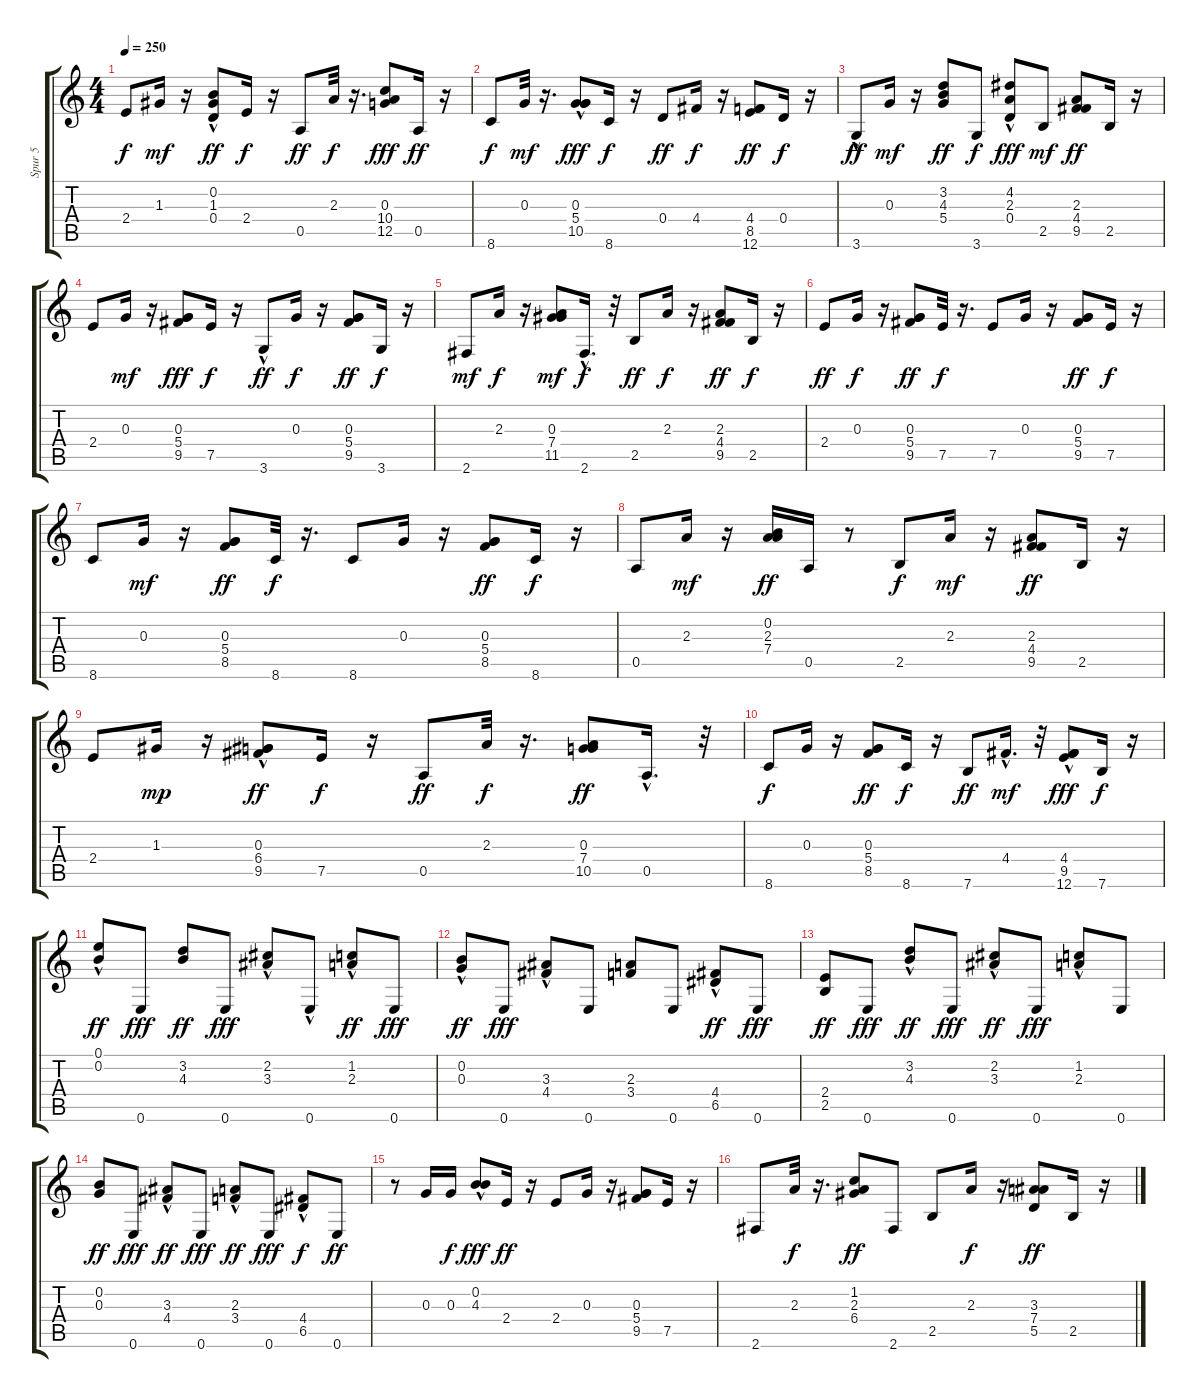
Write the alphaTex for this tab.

\track ("Spur 5" "Spur 5") {instrument acousticguitarsteel}
\staff {score tabs}
\tuning (E4 B3 G3 D3 A2 E2) {hide}
\ts (4 4)
\tempo 250
\clef g2
\ks c
2.4.8{dy f} 1.3.16{dy mf} r.16 (0.2{hac} 1.3 0.4).8{dy ff} 2.4.16{dy f} r.16 0.5.8{dy ff} 2.3.32{dy f} r.16{d} (0.3 10.4 12.5).8{dy fff} 0.5.16{dy ff} r.16 |
8.6.8{dy f} 0.3.32{dy mf} r.16{d} (0.3 5.4{hac} 10.5{hac}).8{dy fff} 8.6.16{dy f} r.16 0.4.8{dy ff} 4.4.16{dy f} r.16 (4.4 8.5 12.6).8{dy ff} 0.4.16{dy f} r.16 |
3.6{hac}.8{dy ff} 0.3.16{dy mf} r.16 (3.2 4.3 5.4).8{dy ff} 3.6.8{dy f} (4.2{hac} 2.3 0.4{hac}).8{dy fff} 2.5.8{dy mf} (2.3 4.4 9.5).8{dy ff} 2.5.16 r.16 |
2.4.8 0.3.16{dy mf} r.16 (0.3 5.4 9.5).8{dy fff} 7.5.16{dy f} r.16 3.6{hac}.8{dy ff} 0.3.16{dy f} r.16 (0.3 5.4 9.5).8{dy ff} 3.6.16{dy f} r.16 |
2.6.8{dy mf} 2.3.16{dy f} r.16 (0.3 7.4 11.5).8{dy mf} 2.6{hac}.16{d dy f} r.32 2.5.8{dy ff} 2.3.16{dy f} r.16 (2.3 4.4 9.5).8{dy ff} 2.5.16{dy f} r.16 |
2.4.8{dy ff} 0.3.16{dy f} r.16 (0.3 5.4 9.5).8{dy ff} 7.5.32{dy f} r.16{d} 7.5.8 0.3.16 r.16 (0.3 5.4 9.5).8{dy ff} 7.5.16{dy f} r.16 |
8.6.8 0.3.16{dy mf} r.16 (0.3 5.4 8.5).8{dy ff} 8.6.32{dy f} r.16{d} 8.6.8 0.3.16 r.16 (0.3 5.4 8.5).8{dy ff} 8.6.16{dy f} r.16 |
0.5.8 2.3.16{dy mf} r.16 (0.2 2.3 7.4).16{dy ff} 0.5.16 r.8 2.5.8{dy f} 2.3.16{dy mf} r.16 (2.3 4.4 9.5).8{dy ff} 2.5.16 r.16 |
2.4.8 1.3.16{dy mp} r.16 (0.3{hac} 6.4 9.5).8{dy ff} 7.5.16{dy f} r.16 0.5.8{dy ff} 2.3.32{dy f} r.16{d} (0.3 7.4 10.5).8{dy ff} 0.5{hac}.16{d} r.32 |
8.6.8{dy f} 0.3.16 r.16 (0.3 5.4 8.5).8{dy ff} 8.6.16{dy f} r.16 7.6.8{dy ff} 4.4{hac}.16{d dy mf} r.32 (4.4{hac} 9.5{hac} 12.6{hac}).8{dy fff} 7.6.16{dy f} r.16 |
(0.1{hac} 0.2{hac}).8{dy ff} 0.6.8{dy fff} (3.2 4.3).8{dy ff} 0.6.8{dy fff} (2.2{hac} 3.3{hac}).8 0.6{hac}.8 (1.2{hac} 2.3{hac}).8{dy ff} 0.6.8{dy fff} |
(0.2{hac} 0.3{hac}).8{dy ff} 0.6.8{dy fff} (3.3{hac} 4.4{hac}).8 0.6.8 (2.3 3.4).8 0.6.8 (4.4{hac} 6.5{hac}).8{dy ff} 0.6.8{dy fff} |
(2.4 2.5).8{dy ff} 0.6.8{dy fff} (3.2{hac} 4.3).8{dy ff} 0.6.8{dy fff} (2.2{hac} 3.3{hac}).8{dy ff} 0.6.8{dy fff} (1.2 2.3{hac}).8 0.6.8 |
(0.2 0.3).8{dy ff} 0.6.8{dy fff} (3.3{hac} 4.4{hac}).8{dy ff} 0.6.8{dy fff} (2.3{hac} 3.4{hac}).8{dy ff} 0.6.8{dy fff} (4.4 6.5{hac}).8{dy f} 0.6.8{dy ff} |
r.8 0.3.16 0.3.16{dy f} (0.2{hac} 4.3{hac}).8{dy fff} 2.4.16{dy ff} r.16 2.4.8 0.3.16 r.16 (0.3 5.4 9.5).8 7.5.16 r.16 |
2.6.8 2.3.32{dy f} r.16{d} (1.2 2.3 6.4).8{dy ff} 2.6.8 2.5.8 2.3.16{dy f} r.16 (3.3 7.4 5.5).8{dy ff} 2.5.16 r.16
